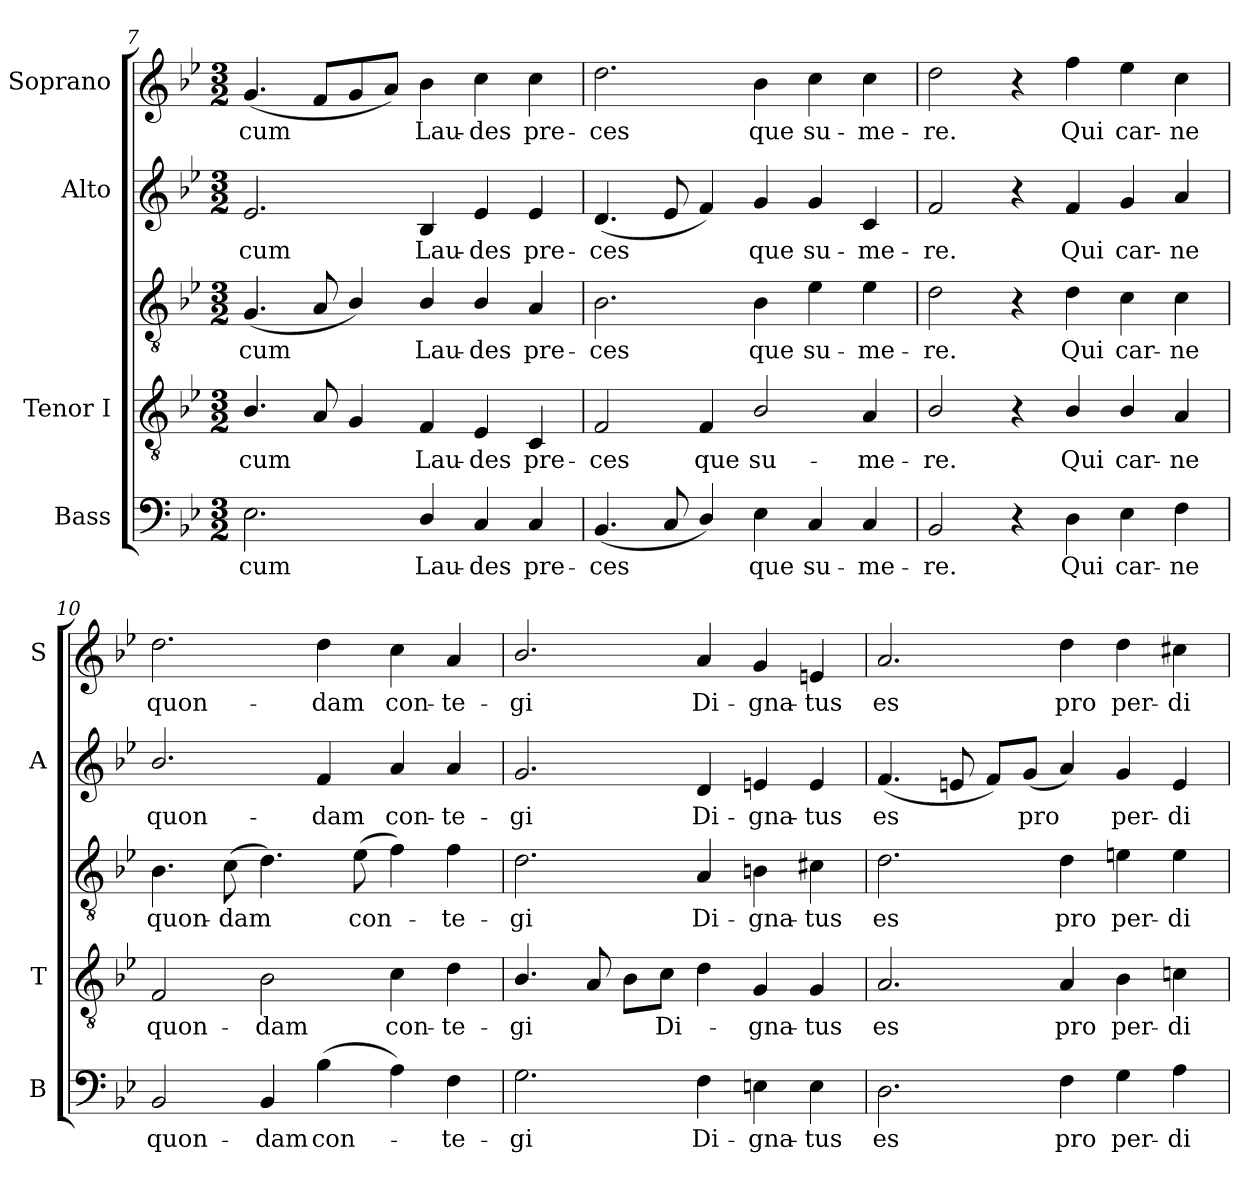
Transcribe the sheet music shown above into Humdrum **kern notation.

**kern	**text	**kern	**text	**kern	**text	**kern	**text	**kern	**text
*part4	*part4	*part3	*part3	*part3	*part3	*part2	*part2	*part1	*part1
*staff5	*staff5	*staff4	*staff4	*staff3	*staff3	*staff2	*staff2	*staff1	*staff1
*I"Bass	*	*I"Tenor I	*	*	*	*I"Alto	*	*I"Soprano	*
*I'B	*	*I'T	*	*	*	*I'A	*	*I'S	*
*clefF4	*	*clefGv2	*	*clefGv2	*	*clefG2	*	*clefG2	*
*k[b-e-]	*	*k[b-e-]	*	*k[b-e-]	*	*k[b-e-]	*	*k[b-e-]	*
*B-:	*	*B-:	*	*B-:	*	*B-:	*	*B-:	*
*M3/2	*	*M3/2	*	*M3/2	*	*M3/2	*	*M3/2	*
=7	=7	=7	=7	=7	=7	=7	=7	=7	=7
!	!LO:LY:b	!	!LO:LY:b	!	!LO:LY:b	!	!LO:LY:b	!	!LO:LY:b
2.E-\	-cum	4.B-/	-cum	(<4.G/	-cum	2.e-/	-cum	(<4.g/	-cum
.	.	8A/	.	8A/	.	.	.	8f/L	.
.	.	4G/	.	4B-/)	.	.	.	8g/	.
.	.	.	.	.	.	.	.	8a/J)	.
!	!LO:LY:b	!	!LO:LY:b	!	!LO:LY:b	!	!LO:LY:b	!	!LO:LY:b
4D/	Lau-	4F/	Lau-	4B-/	Lau-	4B-/	Lau-	4b-\	Lau-
!	!LO:LY:b	!	!LO:LY:b	!	!LO:LY:b	!	!LO:LY:b	!	!LO:LY:b
4C/	-des	4E-/	-des	4B-/	-des	4e-/	-des	4cc\	-des
!	!LO:LY:b	!	!LO:LY:b	!	!LO:LY:b	!	!LO:LY:b	!	!LO:LY:b
4C/	pre-	4C/	pre-	4A/	pre-	4e-/	pre-	4cc\	pre-
=8	=8	=8	=8	=8	=8	=8	=8	=8	=8
!	!LO:LY:b	!	!LO:LY:b	!	!LO:LY:b	!	!LO:LY:b	!	!LO:LY:b
(<4.BB-/	-ces	2F/	-ces	2.B-\	-ces	(<4.d/	-ces	2.dd\	-ces
8C/	.	.	.	.	.	8e-/	.	.	.
!	!	!	!LO:LY:b	!	!	!	!	!	!
4D/)	.	4F/	que	.	.	4f/)	.	.	.
!	!LO:LY:b	!	!LO:LY:b	!	!LO:LY:b	!	!LO:LY:b	!	!LO:LY:b
4E-\	que	2B-/	su-	4B-\	que	4g/	que	4b-\	que
!	!LO:LY:b	!	!	!	!LO:LY:b	!	!LO:LY:b	!	!LO:LY:b
4C/	su-	.	.	4e-\	su-	4g/	su-	4cc\	su-
!	!LO:LY:b	!	!LO:LY:b	!	!LO:LY:b	!	!LO:LY:b	!	!LO:LY:b
4C/	-me-	4A/	-me-	4e-\	-me-	4c/	-me-	4cc\	-me-
=9	=9	=9	=9	=9	=9	=9	=9	=9	=9
!	!LO:LY:b	!	!LO:LY:b	!	!LO:LY:b	!	!LO:LY:b	!	!LO:LY:b
2BB-/	-re.	2B-/	re.	2d\	-re.	2f/	-re.	2dd\	-re.
4r	.	4r	.	4r	.	4r	.	4r	.
!	!LO:LY:b	!	!LO:LY:b	!	!LO:LY:b	!	!LO:LY:b	!	!LO:LY:b
4D\	Qui	4B-/	Qui	4d\	Qui	4f/	Qui	4ff\	Qui
!	!LO:LY:b	!	!LO:LY:b	!	!LO:LY:b	!	!LO:LY:b	!	!LO:LY:b
4E-\	car-	4B-/	car-	4c\	car-	4g/	car-	4ee-\	car-
!	!LO:LY:b	!	!LO:LY:b	!	!LO:LY:b	!	!LO:LY:b	!	!LO:LY:b
4F\	-ne	4A/	-ne	4c\	-ne	4a/	-ne	4cc\	-ne
!!LO:LB:g=z
=10	=10	=10	=10	=10	=10	=10	=10	=10	=10
!	!LO:LY:b	!	!LO:LY:b	!	!LO:LY:b	!	!LO:LY:b	!	!LO:LY:b
2BB-/	quon-	2F/	-quon-	4.B-\	quon-	2.b-/	quon-	2.dd\	quon-
!	!	!	!	!	!LO:LY:b	!	!	!	!
.	.	.	.	(>8c\	-dam	.	.	.	.
!	!LO:LY:b	!	!LO:LY:b	!	!	!	!	!	!
4BB-/	-dam	2B-\	-dam	4.d\)	.	.	.	.	.
!	!LO:LY:b	!	!	!	!	!	!LO:LY:b	!	!LO:LY:b
(>4B-\	con-	.	.	.	.	4f/	-dam	4dd\	-dam
!	!	!	!	!	!LO:LY:b	!	!	!	!
.	.	.	.	(>8e-\	con-	.	.	.	.
!	!	!	!LO:LY:b	!	!	!	!LO:LY:b	!	!LO:LY:b
4A\)	.	4c\	con-	4f\)	.	4a/	con-	4cc\	con-
!	!LO:LY:b	!	!LO:LY:b	!	!LO:LY:b	!	!LO:LY:b	!	!LO:LY:b
4F\	te-	4d\	-te-	4f\	te-	4a/	-te-	4a/	-te-
=11	=11	=11	=11	=11	=11	=11	=11	=11	=11
!	!LO:LY:b	!	!LO:LY:b	!	!LO:LY:b	!	!LO:LY:b	!	!LO:LY:b
2.G\	-gi	4.B-/	gi	2.d\	-gi	2.g/	-gi	2.b-/	-gi
.	.	8A/	.	.	.	.	.	.	.
.	.	8B-\L	.	.	.	.	.	.	.
!	!	!	!LO:LY:b	!	!	!	!	!	!
.	.	8c\J	Di-	.	.	.	.	.	.
!	!LO:LY:b	!	!	!	!LO:LY:b	!	!LO:LY:b	!	!LO:LY:b
4F\	Di-	4d\	.	4A/	Di-	4d/	Di-	4a/	Di-
!	!LO:LY:b	!	!LO:LY:b	!	!LO:LY:b	!	!LO:LY:b	!	!LO:LY:b
4En\	-gna-	4G/	gna-	4Bn\	-gna-	4en/	-gna-	4g/	-gna-
!	!LO:LY:b	!	!LO:LY:b	!	!LO:LY:b	!	!LO:LY:b	!	!LO:LY:b
4E\	-tus	4G/	-tus	4c#X\	-tus	4e/	-tus	4en/	-tus
=12	=12	=12	=12	=12	=12	=12	=12	=12	=12
!	!LO:LY:b	!	!LO:LY:b	!	!LO:LY:b	!	!LO:LY:b	!	!LO:LY:b
2.D\	es	2.A/	-es	2.d\	es	(<4.f/	es	2.a/	es
.	.	.	.	.	.	8en/	.	.	.
.	.	.	.	.	.	8f/L)	.	.	.
!	!	!	!	!	!	!	!LO:LY:b	!	!
.	.	.	.	.	.	(<8g/J	pro	.	.
!	!LO:LY:b	!	!LO:LY:b	!	!LO:LY:b	!	!	!	!LO:LY:b
4F\	pro	4A/	pro	4d\	pro	4a/)	.	4dd\	pro
!	!LO:LY:b	!	!LO:LY:b	!	!LO:LY:b	!	!LO:LY:b	!	!LO:LY:b
4G\	per-	4B-\	per-	4en\	per-	4g/	per-	4dd\	per-
!	!LO:LY:b	!	!LO:LY:b	!	!LO:LY:b	!	!LO:LY:b	!	!LO:LY:b
4A\	-di-	4cni\	-di-	4e\	-di-	4e/	-di-	4cc#X\	-di-
=	=	=	=	=	=	=	=	=	=
*-	*-	*-	*-	*-	*-	*-	*-	*-	*-
